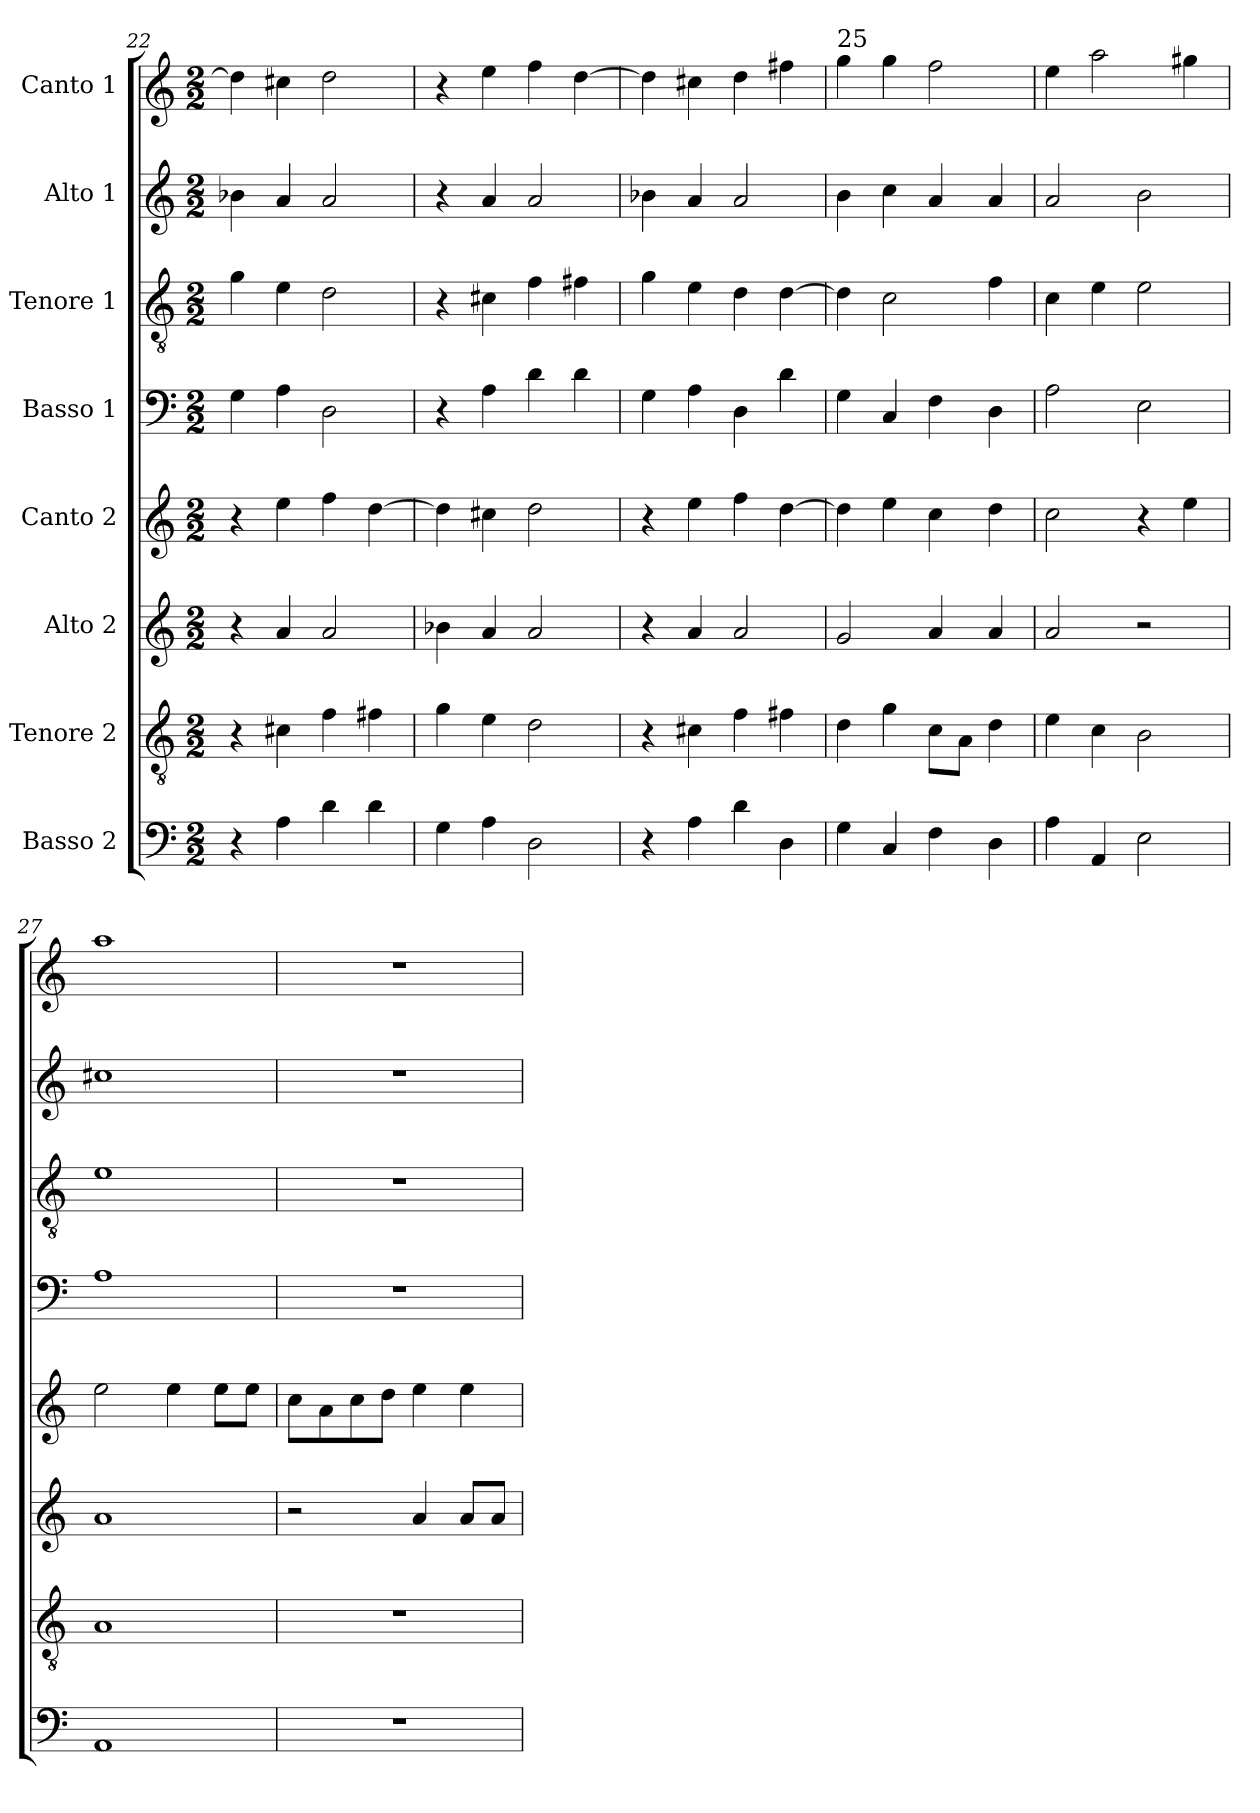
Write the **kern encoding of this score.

**kern	**kern	**kern	**kern	**kern	**kern	**kern	**kern
*part8	*part7	*part6	*part5	*part4	*part3	*part2	*part1
*staff8	*staff7	*staff6	*staff5	*staff4	*staff3	*staff2	*staff1
*I"Basso 2	*I"Tenore 2	*I"Alto 2	*I"Canto 2	*I"Basso 1	*I"Tenore 1	*I"Alto 1	*I"Canto 1
!!LO:LB:g=z
*clefF4	*clefGv2	*clefG2	*clefG2	*clefF4	*clefGv2	*clefG2	*clefG2
*k[]	*k[]	*k[]	*k[]	*k[]	*k[]	*k[]	*k[]
*M2/2	*M2/2	*M2/2	*M2/2	*M2/2	*M2/2	*M2/2	*M2/2
=22	=22	=22	=22	=22	=22	=22	=22
4r	4r	4r	4r	4G\	4g\	4b-X\	4dd\]
4A\	4c#X\	4a/	4ee\	4A\	4e\	4a/	4cc#X\
4d\	4f\	2a/	4ff\	2D\	2d\	2a/	2dd\
4d\	4f#X\	.	[4dd\	.	.	.	.
=23	=23	=23	=23	=23	=23	=23	=23
4G\	4g\	4b-X\	4dd\]	4r	4r	4r	4r
4A\	4e\	4a/	4cc#X\	4A\	4c#X\	4a/	4ee\
2D\	2d\	2a/	2dd\	4d\	4f\	2a/	4ff\
.	.	.	.	4d\	4f#X\	.	[4dd\
=24	=24	=24	=24	=24	=24	=24	=24
4r	4r	4r	4r	4G\	4g\	4b-X\	4dd\]
4A\	4c#X\	4a/	4ee\	4A\	4e\	4a/	4cc#X\
4d\	4f\	2a/	4ff\	4D\	4d\	2a/	4dd\
4D\	4f#X\	.	[4dd\	4d\	[4d\	.	4ff#X\
=25	=25	=25	=25	=25	=25	=25	=25
!	!	!	!	!	!	!	!LO:TX:a:t=25
4G\	4d\	2g/	4dd\]	4G\	4d\]	4b\	4gg\
4C/	4g\	.	4ee\	4C/	2c\	4cc\	4gg\
4F\	8c\L	4a/	4cc\	4F\	.	4a/	2ff\
.	8A\J	.	.	.	.	.	.
4D\	4d\	4a/	4dd\	4D\	4f\	4a/	.
=26	=26	=26	=26	=26	=26	=26	=26
4A\	4e\	2a/	2cc\	2A\	4c\	2a/	4ee\
4AA/	4c\	.	.	.	4e\	.	2aa\
2E\	2B\	2r	4r	2E\	2e\	2b\	.
.	.	.	4ee\	.	.	.	4gg#X\
=27	=27	=27	=27	=27	=27	=27	=27
1AA	1A	1a	2ee\	1A	1e	1cc#X	1aa
.	.	.	4ee\	.	.	.	.
.	.	.	8ee\L	.	.	.	.
.	.	.	8ee\J	.	.	.	.
!!LO:PB:g=z
=28	=28	=28	=28	=28	=28	=28	=28
1r	1r	2r	8cc\L	1r	1r	1r	1r
.	.	.	8a\	.	.	.	.
.	.	.	8cc\	.	.	.	.
.	.	.	8dd\J	.	.	.	.
.	.	4a/	4ee\	.	.	.	.
.	.	8a/L	4ee\	.	.	.	.
.	.	8a/J	.	.	.	.	.
=	=	=	=	=	=	=	=
*-	*-	*-	*-	*-	*-	*-	*-
